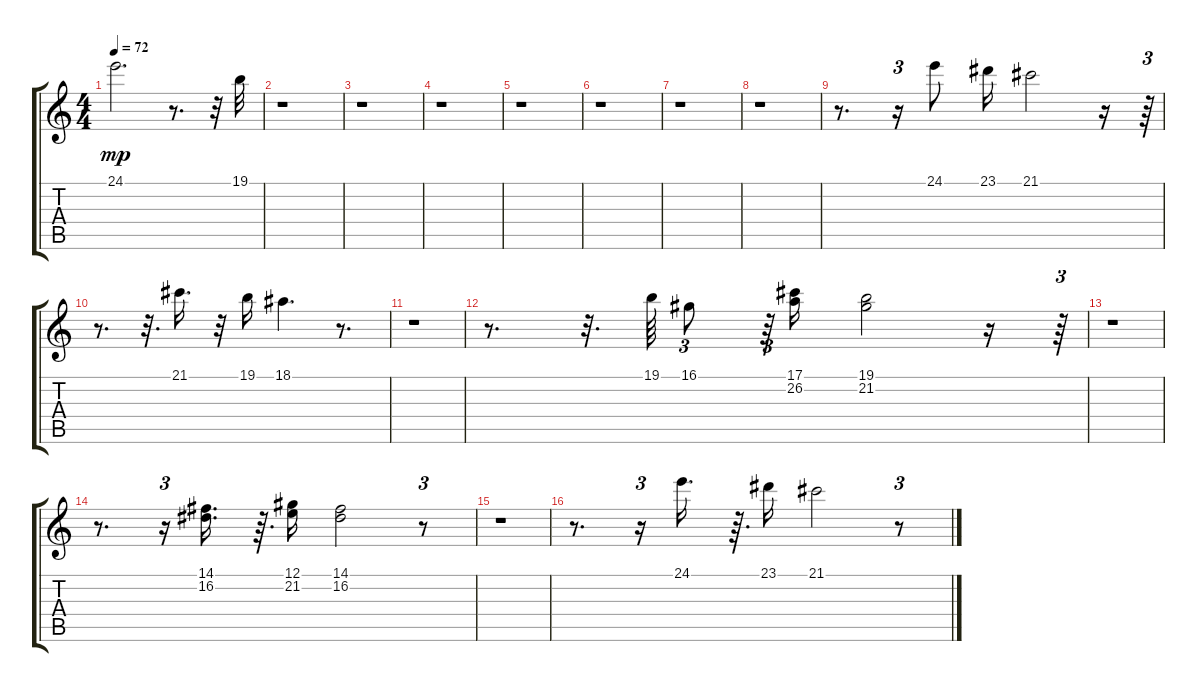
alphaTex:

\track "" {instrument stringensemble1}
\staff {score tabs}
\tuning (E4 B3 G3 D3 A2 E2) {hide}
\ts (4 4)
\tempo 72
\clef g2
\ks c
24.1.2{d dy mp} r.8{d} r.32 19.1.32 |
r.1 |
r.1 |
r.1 |
r.1 |
r.1 |
r.1 |
r.1 |
r.8{d} r.16{tu (3 2)} 24.1.8 23.1.16 21.1.2 r.16 r.64{tu (3 2)} |
r.8{d} r.32{d} 21.1.16{d} r.32 19.1.16 18.1.4{d} r.8{d} |
r.1 |
r.8{d} r.32{d} 19.1.64 16.1.8{tu (3 2)} r.64{tu (3 2)} (17.1 26.2).16 (19.1 21.2).2 r.16 r.64{tu (3 2)} |
r.1 |
r.8{d} r.16{tu (3 2)} (14.1 16.2).16{d} r.64{d} (12.1 21.2).16 (14.1 16.2).2 r.8{tu (3 2)} |
r.1 |
r.8{d} r.16{tu (3 2)} 24.1.16{d} r.64{d} 23.1.16 21.1.2 r.8{tu (3 2)}
